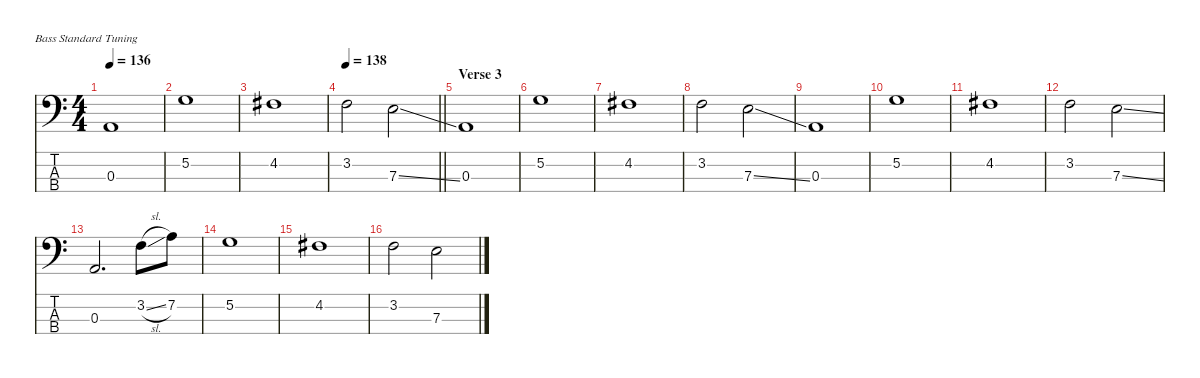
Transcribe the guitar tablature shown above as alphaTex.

\defaultSystemsLayout 4
\hideDynamics
\bracketExtendMode nobrackets
\singleTrackTrackNamePolicy hidden
\multiTrackTrackNamePolicy hidden
\firstSystemTrackNameMode fullname
\firstSystemTrackNameOrientation horizontal
\otherSystemsTrackNameOrientation horizontal
\track ("John Paul Jones" "el.bs.") {instrument electricbassfinger}
\staff {score tabs}
\tuning (G2 D2 A1 E1)
\ts (4 4)
\tempo 136
\clef f4
\ks aminor
0.3.1{dy f beam Up} |
5.2.1{beam Down} |
4.2{acc #}.1{beam Down} |
\tempo 138
\barLineRight lightlight
3.2.2{beam Down} 7.3{ss}.2{beam Down} |
\section ("" "Verse 3")
0.3.1{beam Up} |
5.2.1{beam Down} |
4.2{acc #}.1{beam Down} |
3.2.2{beam Down} 7.3{ss}.2{beam Down} |
0.3.1{beam Up} |
5.2.1{beam Down} |
4.2{acc #}.1{beam Down} |
3.2.2{beam Down} 7.3{ss}.2{beam Down} |
0.3.2{d beam Up} 3.2{sl}.8{beam Down} 7.2.8{beam Down} |
5.2.1{beam Down} |
4.2{acc #}.1{beam Down} |
3.2.2{beam Down} 7.3{ss}.2{beam Down}
